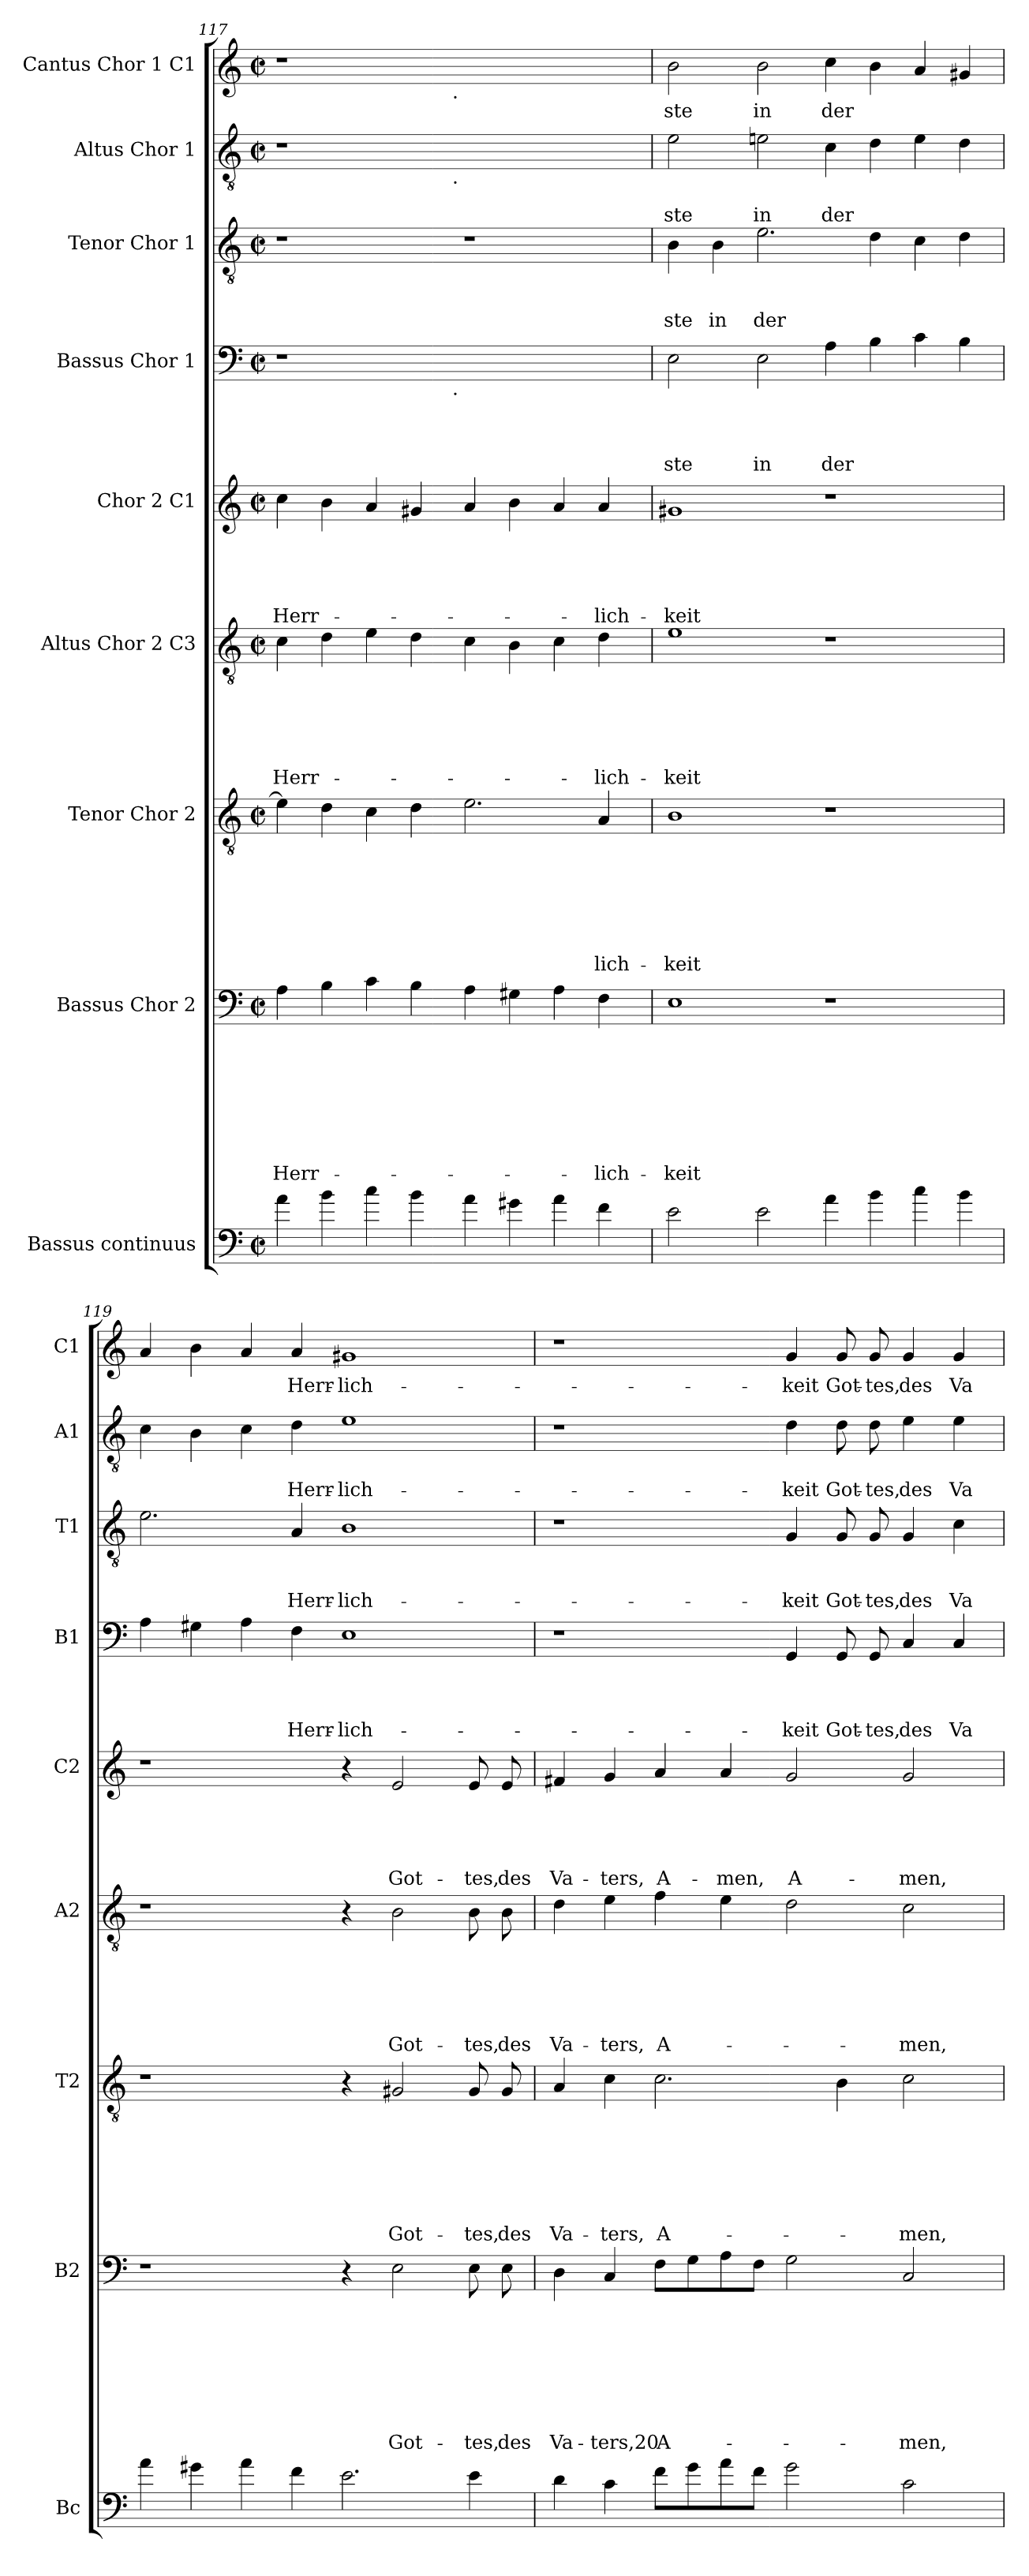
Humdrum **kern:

**kern	**kern	**text	**text	**text	**text	**text	**text	**text	**text	**kern	**text	**text	**text	**text	**text	**text	**text	**kern	**text	**text	**text	**text	**text	**text	**kern	**text	**text	**text	**text	**text	**kern	**text	**text	**text	**text	**kern	**text	**text	**text	**kern	**text	**text	**kern	**text
*part9	*part8	*part8	*part8	*part8	*part8	*part8	*part8	*part8	*part8	*part7	*part7	*part7	*part7	*part7	*part7	*part7	*part7	*part6	*part6	*part6	*part6	*part6	*part6	*part6	*part5	*part5	*part5	*part5	*part5	*part5	*part4	*part4	*part4	*part4	*part4	*part3	*part3	*part3	*part3	*part2	*part2	*part2	*part1	*part1
*staff9	*staff8	*staff8	*staff8	*staff8	*staff8	*staff8	*staff8	*staff8	*staff8	*staff7	*staff7	*staff7	*staff7	*staff7	*staff7	*staff7	*staff7	*staff6	*staff6	*staff6	*staff6	*staff6	*staff6	*staff6	*staff5	*staff5	*staff5	*staff5	*staff5	*staff5	*staff4	*staff4	*staff4	*staff4	*staff4	*staff3	*staff3	*staff3	*staff3	*staff2	*staff2	*staff2	*staff1	*staff1
*I"Bassus continuus	*I"Bassus Chor 2	*	*	*	*	*	*	*	*	*I"Tenor Chor 2	*	*	*	*	*	*	*	*I"Altus Chor 2 C3	*	*	*	*	*	*	*I"Chor 2 C1	*	*	*	*	*	*I"Bassus Chor 1	*	*	*	*	*I"Tenor Chor 1	*	*	*	*I"Altus Chor 1	*	*	*I"Cantus Chor 1 C1	*
*I'Bc	*I'B2	*	*	*	*	*	*	*	*	*I'T2	*	*	*	*	*	*	*	*I'A2	*	*	*	*	*	*	*I'C2	*	*	*	*	*	*I'B1	*	*	*	*	*I'T1	*	*	*	*I'A1	*	*	*I'C1	*
*clefF4	*clefF4	*	*	*	*	*	*	*	*	*clefGv2	*	*	*	*	*	*	*	*clefGv2	*	*	*	*	*	*	*clefG2	*	*	*	*	*	*clefF4	*	*	*	*	*clefGv2	*	*	*	*clefGv2	*	*	*clefG2	*
*ITrd7c12	*	*	*	*	*	*	*	*	*	*	*	*	*	*	*	*	*	*	*	*	*	*	*	*	*	*	*	*	*	*	*	*	*	*	*	*	*	*	*	*	*	*	*	*
*k[]	*k[]	*	*	*	*	*	*	*	*	*k[]	*	*	*	*	*	*	*	*k[]	*	*	*	*	*	*	*k[]	*	*	*	*	*	*k[]	*	*	*	*	*k[]	*	*	*	*k[]	*	*	*k[]	*
*C:	*C:	*	*	*	*	*	*	*	*	*C:	*	*	*	*	*	*	*	*C:	*	*	*	*	*	*	*C:	*	*	*	*	*	*C:	*	*	*	*	*C:	*	*	*	*C:	*	*	*C:	*
*M2/2	*M2/2	*	*	*	*	*	*	*	*	*M2/2	*	*	*	*	*	*	*	*M2/2	*	*	*	*	*	*	*M2/2	*	*	*	*	*	*M2/2	*	*	*	*	*M2/2	*	*	*	*M2/2	*	*	*M2/2	*
*met(c|)	*met(c|)	*	*	*	*	*	*	*	*	*met(c|)	*	*	*	*	*	*	*	*met(c|)	*	*	*	*	*	*	*met(c|)	*	*	*	*	*	*met(c|)	*	*	*	*	*met(c|)	*	*	*	*met(c|)	*	*	*met(c|)	*
=117	=117	=117	=117	=117	=117	=117	=117	=117	=117	=117	=117	=117	=117	=117	=117	=117	=117	=117	=117	=117	=117	=117	=117	=117	=117	=117	=117	=117	=117	=117	=117	=117	=117	=117	=117	=117	=117	=117	=117	=117	=117	=117	=117	=117
!	!	!	!	!	!	!	!	!	!LO:LY:b	!	!	!	!	!	!	!	!	!	!	!	!	!	!	!LO:LY:b	!	!	!	!	!	!LO:LY:b	!	!	!	!	!	!	!	!	!	!	!	!	!	!
*	*	*	*	*	*	*	*	*	*	*	*	*	*	*	*	*	*	*	*	*	*	*	*	*	*	*	*	*	*	*	*^	*	*	*	*	*	*	*	*	*^	*	*	*^	*
4A\	4A\	.	.	.	.	.	.	.	Herr-	4e\]	.	.	.	.	.	.	.	4c\	.	.	.	.	.	Herr-	4cc\	.	.	.	.	Herr-	1r	2ryy	.	.	.	.	1r	.	.	.	1r	2ryy	.	.	1r	2ryy	.
4B\	4B\	.	.	.	.	.	.	.	.	4d\	.	.	.	.	.	.	.	4d\	.	.	.	.	.	.	4b\	.	.	.	.	.	.	.	.	.	.	.	.	.	.	.	.	.	.	.	.	.	.
4c>\	4c\	.	.	.	.	.	.	.	.	4c\	.	.	.	.	.	.	.	4e\	.	.	.	.	.	.	4a/	.	.	.	.	.	.	4...ryy	.	.	.	.	.	.	.	.	.	4...ryy	.	.	.	4...ryy	.
4B>\	4B\	.	.	.	.	.	.	.	.	4d\	.	.	.	.	.	.	.	4d\	.	.	.	.	.	.	4g#X/	.	.	.	.	.	.	.	.	.	.	.	.	.	.	.	.	.	.	.	.	.	.
!	!	!	!	!	!	!	!	!	!	!	!	!	!	!	!	!	!	!	!	!	!	!	!	!	!	!	!	!	!	!	!	!	!	!	!	!	!	!	!	!	!	!	!	!	!	!LO:TX:b:t=.	!
!	!	!	!	!	!	!	!	!	!	!	!	!	!	!	!	!	!	!	!	!	!	!	!	!	!	!	!	!	!	!	!	!	!	!	!	!	!	!	!	!	!	!LO:TX:b:t=.	!	!	!	!	!
!	!	!	!	!	!	!	!	!	!	!	!	!	!	!	!	!	!	!	!	!	!	!	!	!	!	!	!	!	!	!	!	!LO:TX:b:t=.	!	!	!	!	!	!	!	!	!	!	!	!	!	!	!
.	.	.	.	.	.	.	.	.	.	.	.	.	.	.	.	.	.	.	.	.	.	.	.	.	.	.	.	.	.	.	.	1ryy	.	.	.	.	.	.	.	.	.	1ryy	.	.	.	1ryy	.
4A\	4A\	.	.	.	.	.	.	.	.	2.e\	.	.	.	.	.	.	.	4c\	.	.	.	.	.	.	4a/	.	.	.	.	.	1ryy	.	.	.	.	.	1r	.	.	.	1ryy	.	.	.	1ryy	.	.
4G#X\	4G#X\	.	.	.	.	.	.	.	.	.	.	.	.	.	.	.	.	4B\	.	.	.	.	.	.	4b\	.	.	.	.	.	.	.	.	.	.	.	.	.	.	.	.	.	.	.	.	.	.
4A\	4A\	.	.	.	.	.	.	.	.	.	.	.	.	.	.	.	.	4c\	.	.	.	.	.	.	4a/	.	.	.	.	.	.	.	.	.	.	.	.	.	.	.	.	.	.	.	.	.	.
!	!	!	!	!	!	!	!	!	!LO:LY:b	!	!	!	!	!	!	!	!LO:LY:b	!	!	!	!	!	!	!LO:LY:b	!	!	!	!	!	!LO:LY:b	!	!	!	!	!	!	!	!	!	!	!	!	!	!	!	!	!
4F\	4F\	.	.	.	.	.	.	.	-lich-	4A/	.	.	.	.	.	.	-lich-	4d\	.	.	.	.	.	-lich-	4a/	.	.	.	.	-lich-	.	.	.	.	.	.	.	.	.	.	.	.	.	.	.	.	.
.	.	.	.	.	.	.	.	.	.	.	.	.	.	.	.	.	.	.	.	.	.	.	.	.	.	.	.	.	.	.	.	32ryy	.	.	.	.	.	.	.	.	.	32ryy	.	.	.	32ryy	.
=118	=118	=118	=118	=118	=118	=118	=118	=118	=118	=118	=118	=118	=118	=118	=118	=118	=118	=118	=118	=118	=118	=118	=118	=118	=118	=118	=118	=118	=118	=118	=118	=118	=118	=118	=118	=118	=118	=118	=118	=118	=118	=118	=118	=118	=118	=118	=118
!	!	!	!	!	!	!	!	!	!LO:LY:b	!	!	!	!	!	!	!	!LO:LY:b	!	!	!	!	!	!	!LO:LY:b	!	!	!	!	!	!LO:LY:b	!	!	!	!	!	!LO:LY:b	!	!	!	!LO:LY:b	!	!	!	!LO:LY:b	!	!	!LO:LY:b
*	*	*	*	*	*	*	*	*	*	*	*	*	*	*	*	*	*	*	*	*	*	*	*	*	*	*	*	*	*	*	*	*	*	*	*	*	*	*	*	*	*v	*v	*	*	*	*	*
*	*	*	*	*	*	*	*	*	*	*	*	*	*	*	*	*	*	*	*	*	*	*	*	*	*	*	*	*	*	*	*v	*v	*	*	*	*	*	*	*	*	*	*	*	*v	*v	*
2E\	1E	.	.	.	.	.	.	.	-keit	1B	.	.	.	.	.	.	-keit	1e	.	.	.	.	.	-keit	1g#X	.	.	.	.	-keit	2E\	.	.	.	-ste	4B\	.	.	-ste	2e\	.	-ste	2b\	-ste
!	!	!	!	!	!	!	!	!	!	!	!	!	!	!	!	!	!	!	!	!	!	!	!	!	!	!	!	!	!	!	!	!	!	!	!	!	!	!	!LO:LY:b	!	!	!	!	!
.	.	.	.	.	.	.	.	.	.	.	.	.	.	.	.	.	.	.	.	.	.	.	.	.	.	.	.	.	.	.	.	.	.	.	.	4B\	.	.	in	.	.	.	.	.
!	!	!	!	!	!	!	!	!	!	!	!	!	!	!	!	!	!	!	!	!	!	!	!	!	!	!	!	!	!	!	!	!	!	!	!LO:LY:b	!	!	!	!LO:LY:b	!	!	!LO:LY:b	!	!LO:LY:b
2E\	.	.	.	.	.	.	.	.	.	.	.	.	.	.	.	.	.	.	.	.	.	.	.	.	.	.	.	.	.	.	2E\	.	.	.	in	2.e\	.	.	der	2en\	.	in	2b\	in
!	!	!	!	!	!	!	!	!	!	!	!	!	!	!	!	!	!	!	!	!	!	!	!	!	!	!	!	!	!	!	!	!	!	!	!LO:LY:b	!	!	!	!	!	!	!LO:LY:b	!	!LO:LY:b
4A\	1r	.	.	.	.	.	.	.	.	1r	.	.	.	.	.	.	.	1r	.	.	.	.	.	.	1r	.	.	.	.	.	4A\	.	.	.	der	.	.	.	.	4c\	.	der	4cc\	der
4B\	.	.	.	.	.	.	.	.	.	.	.	.	.	.	.	.	.	.	.	.	.	.	.	.	.	.	.	.	.	.	4B\	.	.	.	.	4d\	.	.	.	4d\	.	.	4b\	.
4c>\	.	.	.	.	.	.	.	.	.	.	.	.	.	.	.	.	.	.	.	.	.	.	.	.	.	.	.	.	.	.	4c\	.	.	.	.	4c\	.	.	.	4e\	.	.	4a/	.
4B>\	.	.	.	.	.	.	.	.	.	.	.	.	.	.	.	.	.	.	.	.	.	.	.	.	.	.	.	.	.	.	4B\	.	.	.	.	4d\	.	.	.	4d\	.	.	4g#X/	.
=119	=119	=119	=119	=119	=119	=119	=119	=119	=119	=119	=119	=119	=119	=119	=119	=119	=119	=119	=119	=119	=119	=119	=119	=119	=119	=119	=119	=119	=119	=119	=119	=119	=119	=119	=119	=119	=119	=119	=119	=119	=119	=119	=119	=119
4A\	1r	.	.	.	.	.	.	.	.	1r	.	.	.	.	.	.	.	1r	.	.	.	.	.	.	1r	.	.	.	.	.	4A\	.	.	.	.	2.e\	.	.	.	4c\	.	.	4a/	.
4G#X\	.	.	.	.	.	.	.	.	.	.	.	.	.	.	.	.	.	.	.	.	.	.	.	.	.	.	.	.	.	.	4G#X\	.	.	.	.	.	.	.	.	4B\	.	.	4b\	.
4A\	.	.	.	.	.	.	.	.	.	.	.	.	.	.	.	.	.	.	.	.	.	.	.	.	.	.	.	.	.	.	4A\	.	.	.	.	.	.	.	.	4c\	.	.	4a/	.
!	!	!	!	!	!	!	!	!	!	!	!	!	!	!	!	!	!	!	!	!	!	!	!	!	!	!	!	!	!	!	!	!	!	!	!LO:LY:b	!	!	!	!LO:LY:b	!	!	!LO:LY:b	!	!LO:LY:b
4F\	.	.	.	.	.	.	.	.	.	.	.	.	.	.	.	.	.	.	.	.	.	.	.	.	.	.	.	.	.	.	4F\	.	.	.	Herr-	4A/	.	.	Herr-	4d\	.	Herr-	4a/	Herr-
!	!	!	!	!	!	!	!	!	!	!	!	!	!	!	!	!	!	!	!	!	!	!	!	!	!	!	!	!	!	!	!	!	!	!	!LO:LY:b:rj	!	!	!	!LO:LY:b:rj	!	!	!LO:LY:b:rj	!	!LO:LY:b:rj
2.E\	4r	.	.	.	.	.	.	.	.	4r	.	.	.	.	.	.	.	4r	.	.	.	.	.	.	4r	.	.	.	.	.	1E	.	.	.	-lich-	1B	.	.	-lich-	1e	.	-lich-	1g#X	-lich-
!	!	!	!	!	!	!	!	!	!LO:LY:b	!	!	!	!	!	!	!	!LO:LY:b	!	!	!	!	!	!	!LO:LY:b	!	!	!	!	!	!LO:LY:b	!	!	!	!	!	!	!	!	!	!	!	!	!	!
.	2E\	.	.	.	.	.	.	.	Got-	2G#X/	.	.	.	.	.	.	Got-	2B\	.	.	.	.	.	Got-	2e/	.	.	.	.	Got-	.	.	.	.	.	.	.	.	.	.	.	.	.	.
!	!	!	!	!	!	!	!	!	!LO:LY:b	!	!	!	!	!	!	!	!LO:LY:b	!	!	!	!	!	!	!LO:LY:b	!	!	!	!	!	!LO:LY:b	!	!	!	!	!	!	!	!	!	!	!	!	!	!
4E\	8E\	.	.	.	.	.	.	.	-tes,	8G#/	.	.	.	.	.	.	-tes,	8B\	.	.	.	.	.	-tes,	8e/	.	.	.	.	-tes,	.	.	.	.	.	.	.	.	.	.	.	.	.	.
!	!	!	!	!	!	!	!	!	!LO:LY:b	!	!	!	!	!	!	!	!LO:LY:b	!	!	!	!	!	!	!LO:LY:b	!	!	!	!	!	!LO:LY:b	!	!	!	!	!	!	!	!	!	!	!	!	!	!
.	8E\	.	.	.	.	.	.	.	des	8G#/	.	.	.	.	.	.	des	8B\	.	.	.	.	.	des	8e/	.	.	.	.	des	.	.	.	.	.	.	.	.	.	.	.	.	.	.
!!LO:PB:g=z
=120	=120	=120	=120	=120	=120	=120	=120	=120	=120	=120	=120	=120	=120	=120	=120	=120	=120	=120	=120	=120	=120	=120	=120	=120	=120	=120	=120	=120	=120	=120	=120	=120	=120	=120	=120	=120	=120	=120	=120	=120	=120	=120	=120	=120
!	!	!	!	!	!	!	!	!	!LO:LY:b	!	!	!	!	!	!	!	!LO:LY:b	!	!	!	!	!	!	!LO:LY:b	!	!	!	!	!	!LO:LY:b	!	!	!	!	!	!	!	!	!	!	!	!	!	!
4D\	4D\	.	.	.	.	.	.	.	Va-	4A/	.	.	.	.	.	.	Va-	4d\	.	.	.	.	.	Va-	4f#X/	.	.	.	.	Va-	1r	.	.	.	.	1r	.	.	.	1r	.	.	1r	.
!	!	!	!	!	!	!	!	!	!LO:LY:b:rj	!	!	!	!	!	!	!	!LO:LY:b:rj	!	!	!	!	!	!	!LO:LY:b:rj	!	!	!	!	!	!LO:LY:b:rj	!	!	!	!	!	!	!	!	!	!	!	!	!	!
4C\	4C/	.	.	.	.	.	.	.	-ters,20	4c\	.	.	.	.	.	.	-ters,	4e\	.	.	.	.	.	-ters,	4g/	.	.	.	.	-ters,	.	.	.	.	.	.	.	.	.	.	.	.	.	.
!	!	!	!	!	!	!	!	!	!LO:LY:b	!	!	!	!	!	!	!	!LO:LY:b	!	!	!	!	!	!	!LO:LY:b	!	!	!	!	!	!LO:LY:b	!	!	!	!	!	!	!	!	!	!	!	!	!	!
8F\L	8F\L	.	.	.	.	.	.	.	A-	2.c\	.	.	.	.	.	.	A-	4f\	.	.	.	.	.	A-	4a/	.	.	.	.	A-	.	.	.	.	.	.	.	.	.	.	.	.	.	.
8G\	8G\	.	.	.	.	.	.	.	.	.	.	.	.	.	.	.	.	.	.	.	.	.	.	.	.	.	.	.	.	.	.	.	.	.	.	.	.	.	.	.	.	.	.	.
!	!	!	!	!	!	!	!	!	!	!	!	!	!	!	!	!	!	!	!	!	!	!	!	!	!	!	!	!	!	!LO:LY:b	!	!	!	!	!	!	!	!	!	!	!	!	!	!
8A\	8A\	.	.	.	.	.	.	.	.	.	.	.	.	.	.	.	.	4e\	.	.	.	.	.	.	4a/	.	.	.	.	-men,	.	.	.	.	.	.	.	.	.	.	.	.	.	.
8F\J	8F\J	.	.	.	.	.	.	.	.	.	.	.	.	.	.	.	.	.	.	.	.	.	.	.	.	.	.	.	.	.	.	.	.	.	.	.	.	.	.	.	.	.	.	.
!	!	!	!	!	!	!	!	!	!	!	!	!	!	!	!	!	!	!	!	!	!	!	!	!	!	!	!	!	!	!LO:LY:b	!	!	!	!	!LO:LY:b	!	!	!	!LO:LY:b	!	!	!LO:LY:b	!	!LO:LY:b
2G\	2G\	.	.	.	.	.	.	.	.	.	.	.	.	.	.	.	.	2d\	.	.	.	.	.	.	2g/	.	.	.	.	A-	4GG/	.	.	.	-keit	4G/	.	.	-keit	4d\	.	-keit	4g/	-keit
!	!	!	!	!	!	!	!	!	!	!	!	!	!	!	!	!	!	!	!	!	!	!	!	!	!	!	!	!	!	!	!	!	!	!	!LO:LY:b:rj	!	!	!	!LO:LY:b:rj	!	!	!LO:LY:b:rj	!	!LO:LY:b:rj
.	.	.	.	.	.	.	.	.	.	4B\	.	.	.	.	.	.	.	.	.	.	.	.	.	.	.	.	.	.	.	.	8GG/	.	.	.	Got-	8G/	.	.	Got-	8d\	.	Got-	8g/	Got-
!	!	!	!	!	!	!	!	!	!	!	!	!	!	!	!	!	!	!	!	!	!	!	!	!	!	!	!	!	!	!	!	!	!	!	!LO:LY:b	!	!	!	!LO:LY:b	!	!	!LO:LY:b	!	!LO:LY:b
.	.	.	.	.	.	.	.	.	.	.	.	.	.	.	.	.	.	.	.	.	.	.	.	.	.	.	.	.	.	.	8GG/	.	.	.	-tes,	8G/	.	.	-tes,	8d\	.	-tes,	8g/	-tes,
!	!	!	!	!	!	!	!	!	!LO:LY:b	!	!	!	!	!	!	!	!LO:LY:b	!	!	!	!	!	!	!LO:LY:b	!	!	!	!	!	!LO:LY:b	!	!	!	!	!LO:LY:b	!	!	!	!LO:LY:b	!	!	!LO:LY:b	!	!LO:LY:b
2C\	2C/	.	.	.	.	.	.	.	-men,	2c\	.	.	.	.	.	.	-men,	2c\	.	.	.	.	.	-men,	2g/	.	.	.	.	-men,	4C/	.	.	.	des	4G/	.	.	des	4e\	.	des	4g/	des
!	!	!	!	!	!	!	!	!	!	!	!	!	!	!	!	!	!	!	!	!	!	!	!	!	!	!	!	!	!	!	!	!	!	!	!LO:LY:b:rj	!	!	!	!LO:LY:b:rj	!	!	!LO:LY:b:rj	!	!LO:LY:b:rj
.	.	.	.	.	.	.	.	.	.	.	.	.	.	.	.	.	.	.	.	.	.	.	.	.	.	.	.	.	.	.	4C/	.	.	.	Va-	4c\	.	.	Va-	4e\	.	Va-	4g/	Va-
=	=	=	=	=	=	=	=	=	=	=	=	=	=	=	=	=	=	=	=	=	=	=	=	=	=	=	=	=	=	=	=	=	=	=	=	=	=	=	=	=	=	=	=	=
*-	*-	*-	*-	*-	*-	*-	*-	*-	*-	*-	*-	*-	*-	*-	*-	*-	*-	*-	*-	*-	*-	*-	*-	*-	*-	*-	*-	*-	*-	*-	*-	*-	*-	*-	*-	*-	*-	*-	*-	*-	*-	*-	*-	*-
